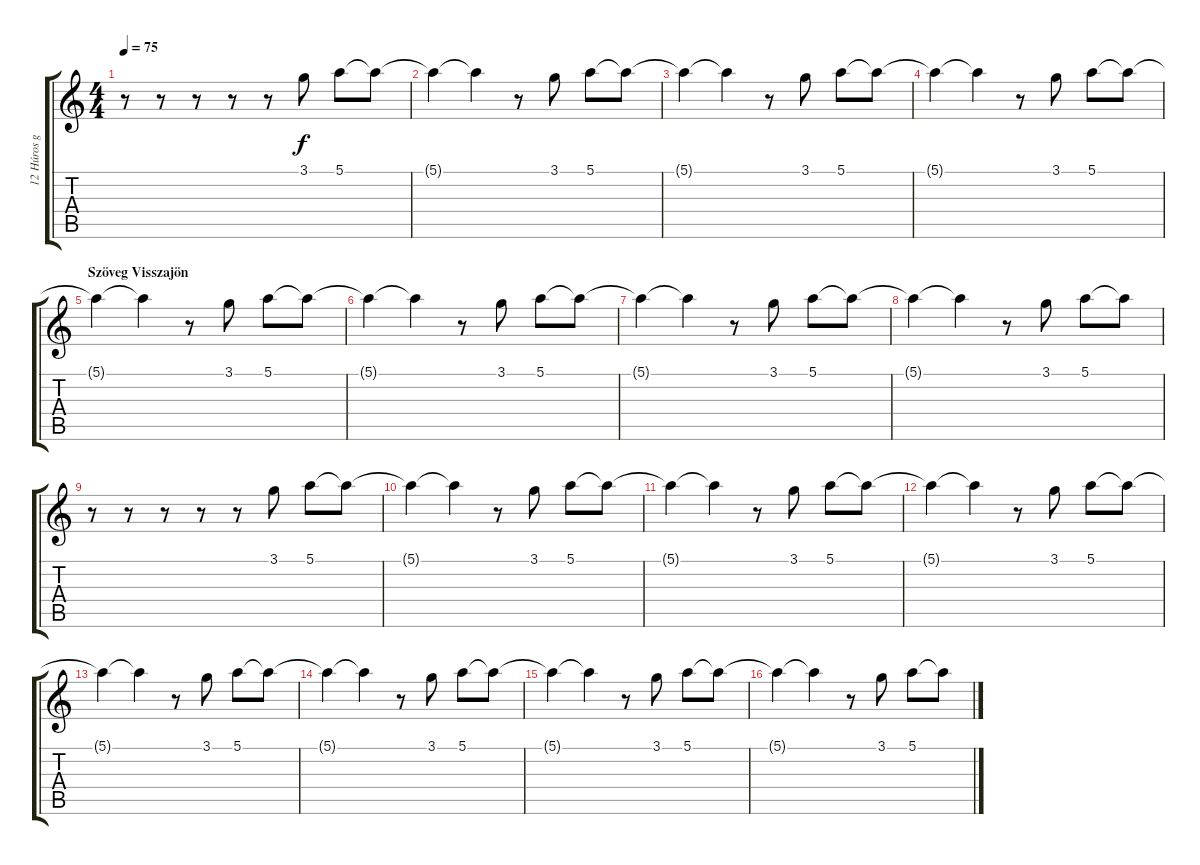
\track ("12 Húros gitár" "12 Húros g") {instrument acousticguitarsteel}
\staff {score tabs}
\tuning (E4 B3 G3 D3 A2 E2) {hide}
\ts (4 4)
\tempo 75
\clef g2
\ks c
r.8{dy f} r.8 r.8 r.8 r.8 3.1.8 5.1.8 5.1{t}.8 |
5.1{t}.4 5.1{t}.4 r.8 3.1.8 5.1.8 5.1{t}.8 |
5.1{t}.4 5.1{t}.4 r.8 3.1.8 5.1.8 5.1{t}.8 |
5.1{t}.4 5.1{t}.4 r.8 3.1.8 5.1.8 5.1{t}.8 |
\section ("" "Szöveg Visszajön")
5.1{t}.4 5.1{t}.4 r.8 3.1.8 5.1.8 5.1{t}.8 |
5.1{t}.4 5.1{t}.4 r.8 3.1.8 5.1.8 5.1{t}.8 |
5.1{t}.4 5.1{t}.4 r.8 3.1.8 5.1.8 5.1{t}.8 |
5.1{t}.4 5.1{t}.4 r.8 3.1.8 5.1.8 5.1{t}.8 |
r.8 r.8 r.8 r.8 r.8 3.1.8 5.1.8 5.1{t}.8 |
5.1{t}.4 5.1{t}.4 r.8 3.1.8 5.1.8 5.1{t}.8 |
5.1{t}.4 5.1{t}.4 r.8 3.1.8 5.1.8 5.1{t}.8 |
5.1{t}.4 5.1{t}.4 r.8 3.1.8 5.1.8 5.1{t}.8 |
5.1{t}.4 5.1{t}.4 r.8 3.1.8 5.1.8 5.1{t}.8 |
5.1{t}.4 5.1{t}.4 r.8 3.1.8 5.1.8 5.1{t}.8 |
5.1{t}.4 5.1{t}.4 r.8 3.1.8 5.1.8 5.1{t}.8 |
5.1{t}.4 5.1{t}.4 r.8 3.1.8 5.1.8 5.1{t}.8
